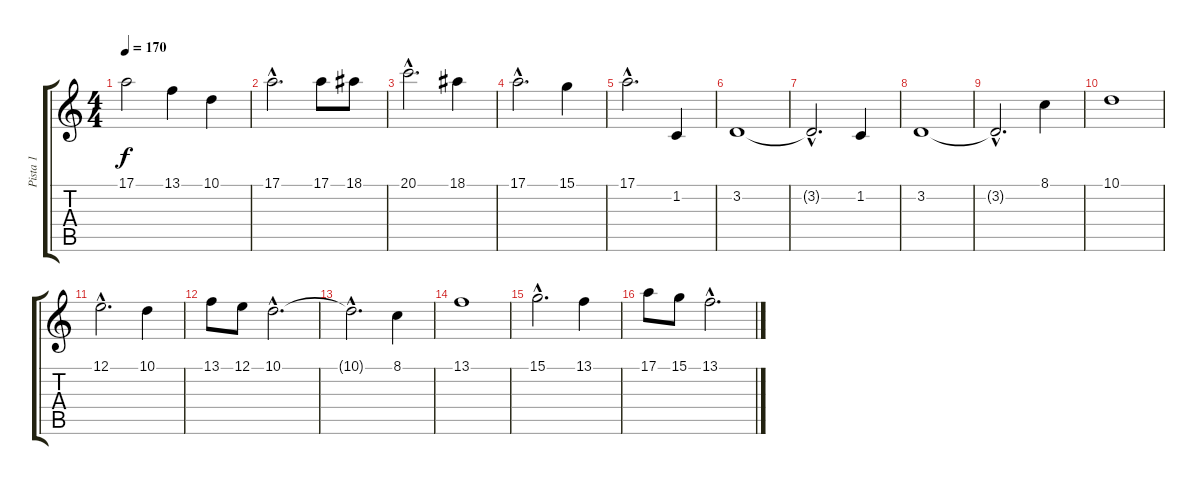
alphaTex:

\track ("Pista 1" "Pista 1") {instrument trumpet}
\staff {score tabs}
\tuning (E4 B3 G3 D3 A2 E2) {hide}
\ts (4 4)
\tempo 170
\clef g2
\ks c
17.1.2{dy f} 13.1.4 10.1.4 |
17.1{hac}.2{d} 17.1.8 18.1.8 |
20.1{hac}.2{d} 18.1.4 |
17.1{hac}.2{d} 15.1.4 |
17.1{hac}.2{d} 1.2.4 |
3.2.1 |
3.2{hac t}.2{d} 1.2.4 |
3.2.1 |
3.2{hac t}.2{d} 8.1.4 |
10.1.1 |
12.1{hac}.2{d} 10.1.4 |
13.1.8 12.1.8 10.1{hac}.2{d} |
10.1{hac t}.2{d} 8.1.4 |
13.1.1 |
15.1{hac}.2{d} 13.1.4 |
17.1.8 15.1.8 13.1{hac}.2{d}
